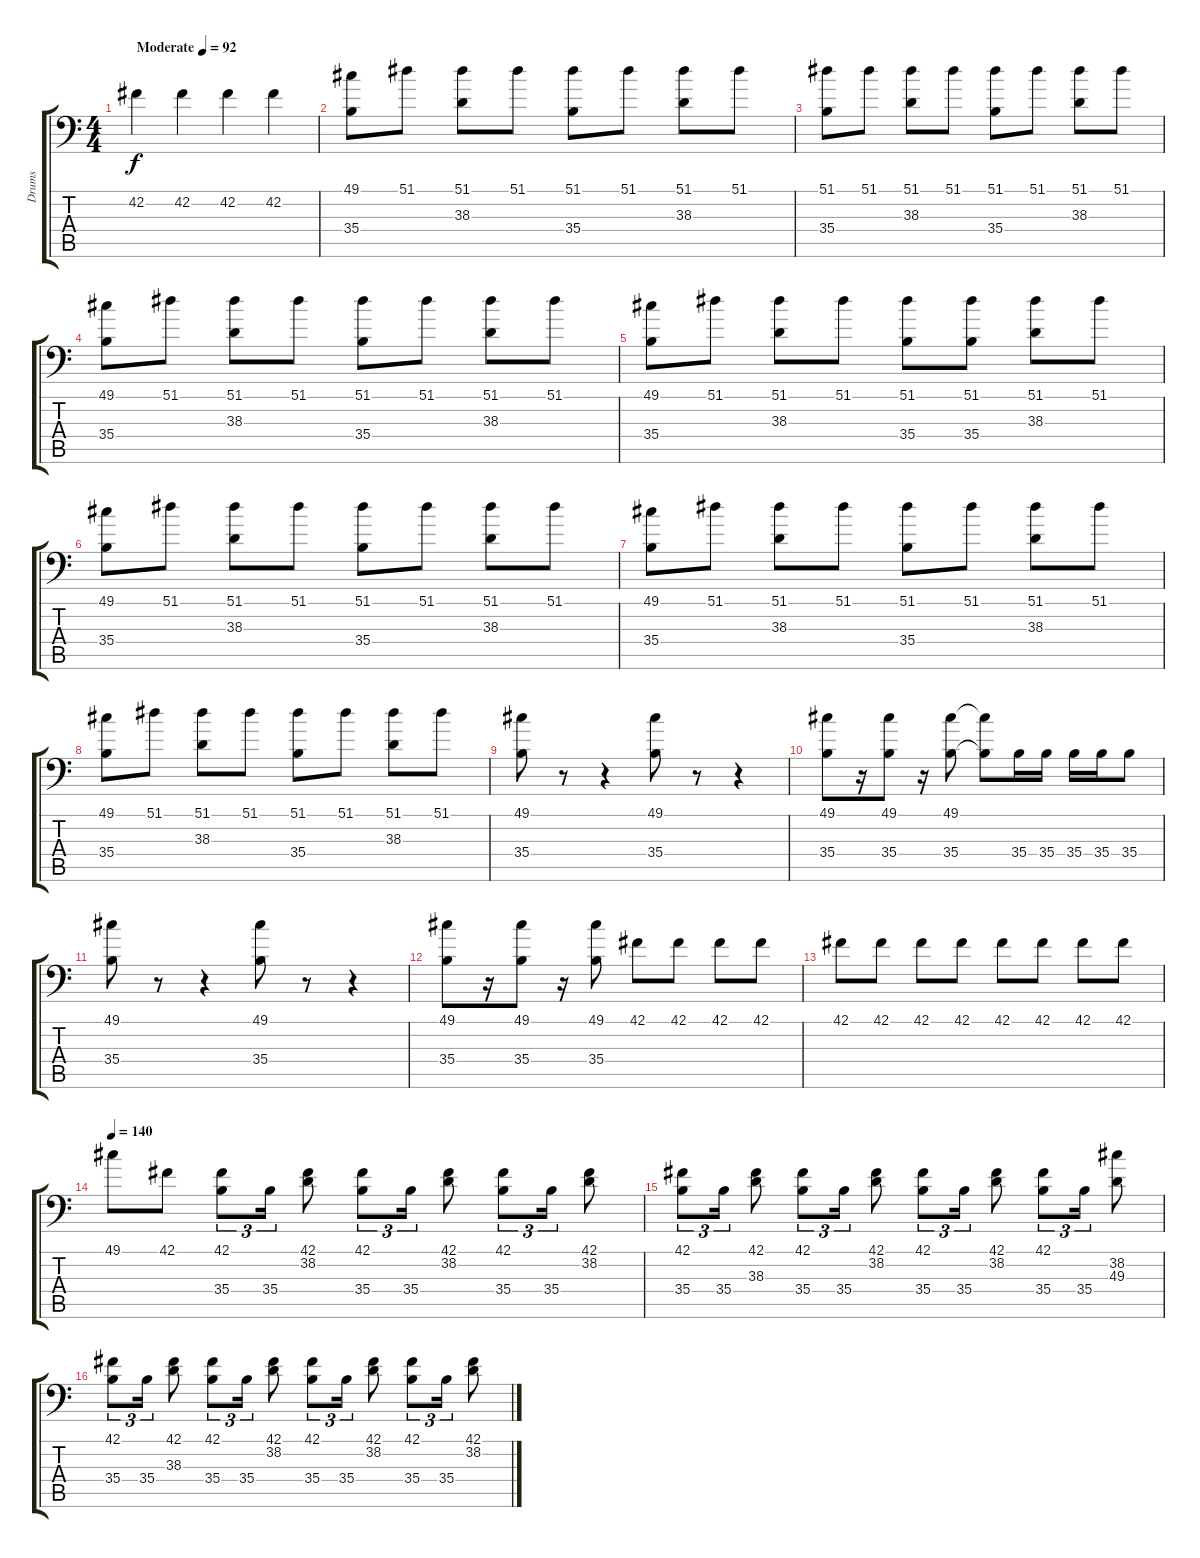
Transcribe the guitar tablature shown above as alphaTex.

\track ("Drums" "Drums") {instrument acousticgrandpiano}
\staff {score tabs}
\tuning (C-1 C-1 C-1 C-1 C-1 C-1) {hide}
\ts (4 4)
\tempo (92 "Moderate")
\clef f4
\ks c
42.2.4{dy f instrument acousticgrandpiano} 42.2.4 42.2.4 42.2.4 |
(49.1 35.4).8 51.1.8 (51.1 38.3).8 51.1.8 (51.1 35.4).8 51.1.8 (51.1 38.3).8 51.1.8 |
(51.1 35.4).8 51.1.8 (51.1 38.3).8 51.1.8 (51.1 35.4).8 51.1.8 (51.1 38.3).8 51.1.8 |
(49.1 35.4).8 51.1.8 (51.1 38.3).8 51.1.8 (51.1 35.4).8 51.1.8 (51.1 38.3).8 51.1.8 |
(49.1 35.4).8 51.1.8 (51.1 38.3).8 51.1.8 (51.1 35.4).8 (51.1 35.4).8 (51.1 38.3).8 51.1.8 |
(49.1 35.4).8 51.1.8 (51.1 38.3).8 51.1.8 (51.1 35.4).8 51.1.8 (51.1 38.3).8 51.1.8 |
(49.1 35.4).8 51.1.8 (51.1 38.3).8 51.1.8 (51.1 35.4).8 51.1.8 (51.1 38.3).8 51.1.8 |
(49.1 35.4).8 51.1.8 (51.1 38.3).8 51.1.8 (51.1 35.4).8 51.1.8 (51.1 38.3).8 51.1.8 |
(49.1 35.4).8 r.8 r.4 (49.1 35.4).8 r.8 r.4 |
(49.1 35.4).8 r.16 (49.1 35.4).8 r.16 (49.1 35.4).8 (49.1{t} 35.4{t}).8 35.4.16 35.4.16 35.4.16 35.4.16 35.4.8 |
(49.1 35.4).8 r.8 r.4 (49.1 35.4).8 r.8 r.4 |
(49.1 35.4).8 r.16 (49.1 35.4).8 r.16 (49.1 35.4).8 42.1.8 42.1.8 42.1.8 42.1.8 |
42.1.8 42.1.8 42.1.8 42.1.8 42.1.8 42.1.8 42.1.8 42.1.8 |
\tempo 140
49.1.8 42.1.8 (42.1 35.4).8{tu (3 2)} 35.4.16{tu (3 2)} (42.1 38.2).8 (42.1 35.4).8{tu (3 2)} 35.4.16{tu (3 2)} (42.1 38.2).8 (42.1 35.4).8{tu (3 2)} 35.4.16{tu (3 2)} (42.1 38.2).8 |
(42.1 35.4).8{tu (3 2)} 35.4.16{tu (3 2)} (42.1 38.3).8 (42.1 35.4).8{tu (3 2)} 35.4.16{tu (3 2)} (42.1 38.2).8 (42.1 35.4).8{tu (3 2)} 35.4.16{tu (3 2)} (42.1 38.2).8 (42.1 35.4).8{tu (3 2)} 35.4.16{tu (3 2)} (38.2 49.3).8 |
(42.1 35.4).8{tu (3 2)} 35.4.16{tu (3 2)} (42.1 38.3).8 (42.1 35.4).8{tu (3 2)} 35.4.16{tu (3 2)} (42.1 38.2).8 (42.1 35.4).8{tu (3 2)} 35.4.16{tu (3 2)} (42.1 38.2).8 (42.1 35.4).8{tu (3 2)} 35.4.16{tu (3 2)} (42.1 38.2).8
